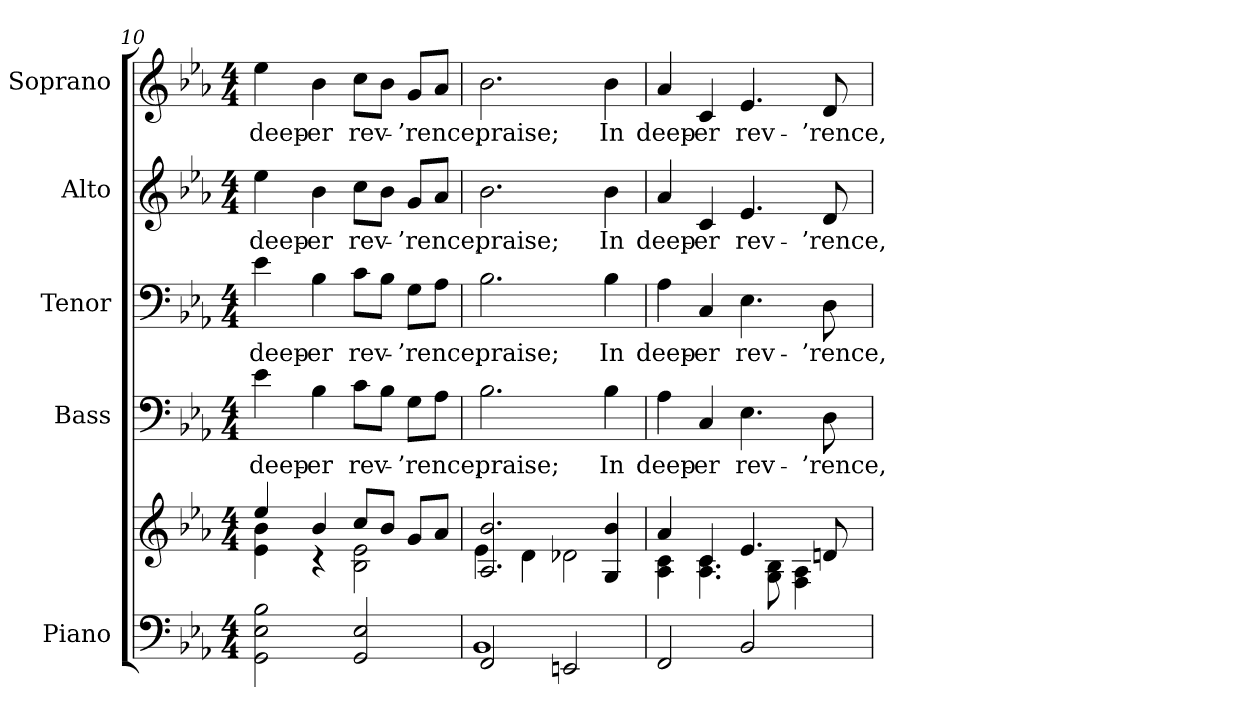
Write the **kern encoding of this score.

**kern	**kern	**kern	**text	**kern	**text	**kern	**text	**kern	**text
*part5	*part5	*part4	*part4	*part3	*part3	*part2	*part2	*part1	*part1
*staff6	*staff5	*staff4	*staff4	*staff3	*staff3	*staff2	*staff2	*staff1	*staff1
*I"Piano	*	*I"Bass	*	*I"Tenor	*	*I"Alto	*	*I"Soprano	*
*I'Pno.	*	*I'B.	*	*I'T.	*	*I'A.	*	*I'S.	*
*clefF4	*clefG2	*clefF4	*	*clefF4	*	*clefG2	*	*clefG2	*
*k[b-e-a-]	*k[b-e-a-]	*k[b-e-a-]	*	*k[b-e-a-]	*	*k[b-e-a-]	*	*k[b-e-a-]	*
*E-:	*E-:	*E-:	*	*E-:	*	*E-:	*	*E-:	*
*M4/4	*M4/4	*M4/4	*	*M4/4	*	*M4/4	*	*M4/4	*
=10	=10	=10	=10	=10	=10	=10	=10	=10	=10
*	*^	*	*	*	*	*	*	*	*
!	!	!	!	!LO:LY:b:color=#000000	!	!	!	!	!	!
!	!	!	!	!	!	!LO:LY:b:color=#000000	!	!	!	!
!	!	!	!	!	!	!	!	!LO:LY:b:color=#000000	!	!
!	!	!	!	!	!	!	!	!	!	!LO:LY:b:color=#000000
2GGi\ 2E-i 2B-i	4ee-i/	4e-i\ 4b-i	4e-i\	deep-	4e-i\	deep-	4ee-i\	deep-	4ee-i\	deep-
!	!	!	!	!LO:LY:b:color=#000000	!	!	!	!	!	!
!	!	!	!	!	!	!LO:LY:b:color=#000000	!	!	!	!
!	!	!	!	!	!	!	!	!LO:LY:b:color=#000000	!	!
!	!	!	!	!	!	!	!	!	!	!LO:LY:b:color=#000000
.	4b-i/	4r	4B-i\	-er	4B-i\	-er	4b-i\	-er	4b-i\	-er
!	!	!	!	!LO:LY:b:color=#000000	!	!	!	!	!	!
!	!	!	!	!	!	!LO:LY:b:color=#000000	!	!	!	!
!	!	!	!	!	!	!	!	!LO:LY:b:color=#000000	!	!
!	!	!	!	!	!	!	!	!	!	!LO:LY:b:color=#000000
2GGi/ 2E-i	8cci/L	2B-i\ 2e-i	8ci\L	rev-	8ci\L	rev-	8cci\L	rev-	8cci\L	rev-
.	8b-i/J	.	8B-i\J	.	8B-i\J	.	8b-i\J	.	8b-i\J	.
!	!	!	!	!LO:LY:b:color=#000000	!	!	!	!	!	!
!	!	!	!	!	!	!LO:LY:b:color=#000000	!	!	!	!
!	!	!	!	!	!	!	!	!LO:LY:b:color=#000000	!	!
!	!	!	!	!	!	!	!	!	!	!LO:LY:b:color=#000000
.	8gi/L	.	8Gi\L	-’rence,	8Gi\L	-’rence,	8gi/L	-’rence,	8gi/L	-’rence,
.	8a-i/J	.	8A-i\J	.	8A-i\J	.	8a-i/J	.	8a-i/J	.
!!LO:PB:g=z
=11	=11	=11	=11	=11	=11	=11	=11	=11	=11	=11
*^	*	*	*	*	*	*	*	*	*	*
!	!	!	!	!	!LO:LY:b:color=#000000	!	!	!	!	!	!
!	!	!	!	!	!	!	!LO:LY:b:color=#000000	!	!	!	!
!	!	!	!	!	!	!	!	!	!LO:LY:b:color=#000000	!	!
!	!	!	!	!	!	!	!	!	!	!	!LO:LY:b:color=#000000
2FFi/	1BB-i	2.A-i/ 2.b-i	4e-i\	2.B-i\	praise;	2.B-i\	praise;	2.b-i\	praise;	2.b-i\	praise;
.	.	.	4di\	.	.	.	.	.	.	.	.
2EEni/	.	.	2d-Xi\	.	.	.	.	.	.	.	.
!	!	!	!	!	!LO:LY:b:color=#000000	!	!	!	!	!	!
!	!	!	!	!	!	!	!LO:LY:b:color=#000000	!	!	!	!
!	!	!	!	!	!	!	!	!	!LO:LY:b:color=#000000	!	!
!	!	!	!	!	!	!	!	!	!	!	!LO:LY:b:color=#000000
.	.	4Gi/ 4b-i	.	4B-i\	In	4B-i\	In	4b-i\	In	4b-i\	In
*v	*v	*	*	*	*	*	*	*	*	*	*
=12	=12	=12	=12	=12	=12	=12	=12	=12	=12	=12
!	!	!	!	!LO:LY:b:color=#000000	!	!	!	!	!	!
!	!	!	!	!	!	!LO:LY:b:color=#000000	!	!	!	!
!	!	!	!	!	!	!	!	!LO:LY:b:color=#000000	!	!
!	!	!	!	!	!	!	!	!	!	!LO:LY:b:color=#000000
2FFi/	4a-i/	4A-i\ 4ci	4A-i\	deep-	4A-i\	deep-	4a-i/	deep-	4a-i/	deep-
!	!	!	!	!LO:LY:b:color=#000000	!	!	!	!	!	!
!	!	!	!	!	!	!LO:LY:b:color=#000000	!	!	!	!
!	!	!	!	!	!	!	!	!LO:LY:b:color=#000000	!	!
!	!	!	!	!	!	!	!	!	!	!LO:LY:b:color=#000000
.	4ci/	4.A-i\ 4.ci	4Ci/	-er	4Ci/	-er	4ci/	-er	4ci/	-er
!	!	!	!	!LO:LY:b:color=#000000	!	!	!	!	!	!
!	!	!	!	!	!	!LO:LY:b:color=#000000	!	!	!	!
!	!	!	!	!	!	!	!	!LO:LY:b:color=#000000	!	!
!	!	!	!	!	!	!	!	!	!	!LO:LY:b:color=#000000
2BB-i/	4.e-i/	.	4.E-i\	rev-	4.E-i\	rev-	4.e-i/	rev-	4.e-i/	rev-
.	.	8Gi\ 8B-i	.	.	.	.	.	.	.	.
.	.	4Fi\ 4A-i	.	.	.	.	.	.	.	.
!	!	!	!	!LO:LY:b:color=#000000	!	!	!	!	!	!
!	!	!	!	!	!	!LO:LY:b:color=#000000	!	!	!	!
!	!	!	!	!	!	!	!	!LO:LY:b:color=#000000	!	!
!	!	!	!	!	!	!	!	!	!	!LO:LY:b:color=#000000
.	8dni/	.	8Di\	-’rence,	8Di\	-’rence,	8di/	-’rence,	8di/	-’rence,
*	*v	*v	*	*	*	*	*	*	*	*
=	=	=	=	=	=	=	=	=	=
*-	*-	*-	*-	*-	*-	*-	*-	*-	*-
